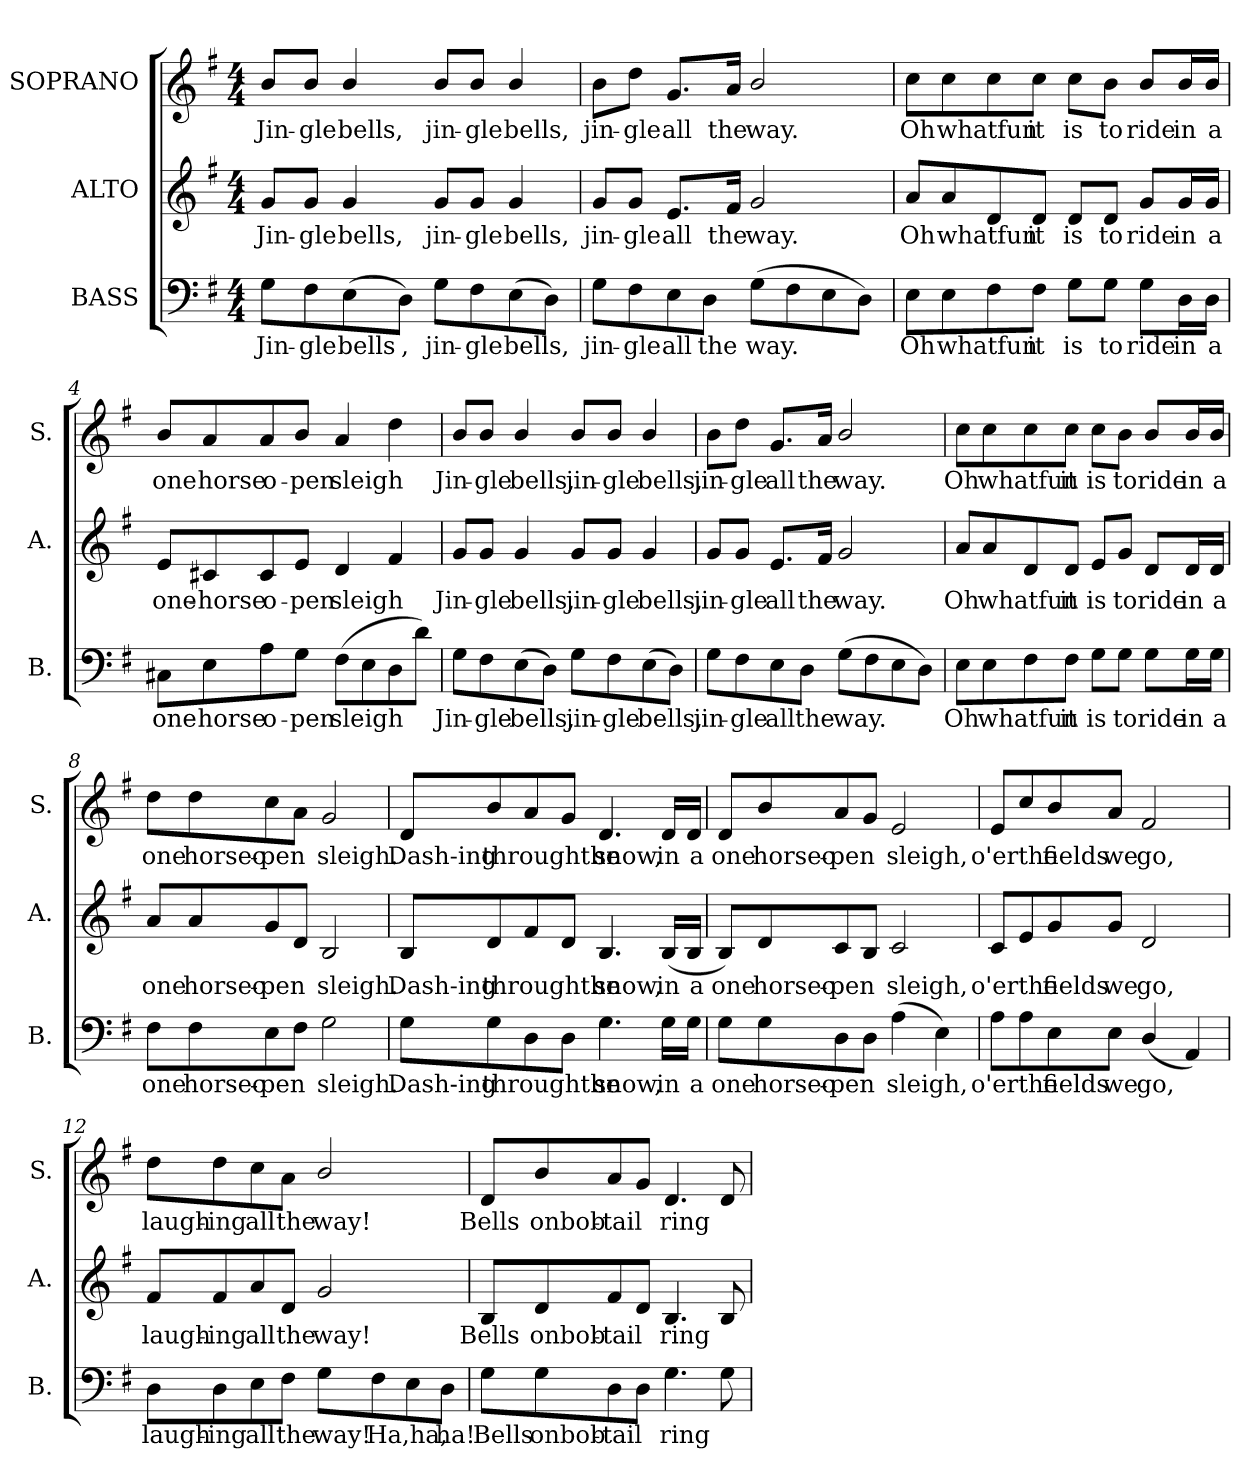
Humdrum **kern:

**kern	**text	**kern	**text	**kern	**text
*part3	*part3	*part2	*part2	*part1	*part1
*staff3	*staff3	*staff2	*staff2	*staff1	*staff1
*I"BASS	*	*I"ALTO	*	*I"SOPRANO	*
*I'B.	*	*I'A.	*	*I'S.	*
!!LO:PB:g=z
*stria5	*	*stria5	*	*stria5	*
*clefF4	*	*clefG2	*	*clefG2	*
*k[f#]	*	*k[f#]	*	*k[f#]	*
*G:	*	*G:	*	*G:	*
*M4/4	*	*M4/4	*	*M4/4	*
=1	=1	=1	=1	=1	=1
!	!LO:LY:b	!	!LO:LY:b	!	!LO:LY:b
8G\L	Jin-	8g/L	Jin-	8b/L	Jin-
!	!LO:LY:b:rj	!	!LO:LY:b:rj	!	!LO:LY:b:rj
8F#\	-gle	8g/J	-gle	8b/J	-gle
!	!LO:LY:b:cj	!	!LO:LY:b:cj	!	!LO:LY:b:cj
(>8E\	bells	4g/	bells,	4b/	bells,
!	!LO:LY:b:rj	!	!	!	!
8D\J)	,	.	.	.	.
!	!LO:LY:b	!	!LO:LY:b	!	!LO:LY:b
8G\L	jin-	8g/L	jin-	8b/L	jin-
!	!LO:LY:b:rj	!	!LO:LY:b:rj	!	!LO:LY:b:rj
8F#\	-gle	8g/J	-gle	8b/J	-gle
!	!LO:LY:b	!	!LO:LY:b:cj	!	!LO:LY:b:cj
(>8E\	bells,	4g/	bells,	4b/	bells,
8D\J)	.	.	.	.	.
=2	=2	=2	=2	=2	=2
!	!LO:LY:b	!	!LO:LY:b	!	!LO:LY:b
8G\L	jin-	8g/L	jin-	8b\L	jin-
!	!LO:LY:b:rj	!	!LO:LY:b:rj	!	!LO:LY:b:rj
8F#\	-gle	8g/J	-gle	8dd\J	-gle
!	!LO:LY:b:cj	!	!LO:LY:b:cj	!	!LO:LY:b:cj
8E\	all	8.e/L	all	8.g/L	all
!	!LO:LY:b:cj	!	!	!	!
8D\J	the	.	.	.	.
!	!	!	!LO:LY:b:cj	!	!LO:LY:b:cj
.	.	16f#/J	the	16a/J	the
!	!LO:LY:b	!	!LO:LY:b:cj	!	!LO:LY:b:cj
(>8G\L	way.	2g/	way.	2b/	way.
8F#\	.	.	.	.	.
8E\	.	.	.	.	.
8D\J)	.	.	.	.	.
=3	=3	=3	=3	=3	=3
!	!LO:LY:b:cj	!	!LO:LY:b:cj	!	!LO:LY:b:cj
8E\L	Oh	8a/L	Oh	8cc\L	Oh
!	!LO:LY:b:cj	!	!LO:LY:b:cj	!	!LO:LY:b:cj
8E\	whatfun	8a/	whatfun	8cc\	whatfun
8F#\	.	8d/	.	8cc\	.
!	!LO:LY:b:cj	!	!LO:LY:b:cj	!	!LO:LY:b:cj
8F#\J	it	8d/J	it	8cc\J	it
!	!LO:LY:b:cj	!	!LO:LY:b:cj	!	!LO:LY:b:cj
8G\L	is	8d/L	is	8cc\L	is
!	!LO:LY:b:cj	!	!LO:LY:b:cj	!	!LO:LY:b:cj
8G\J	to	8d/J	to	8b\J	to
!	!LO:LY:b:cj	!	!LO:LY:b:cj	!	!LO:LY:b:cj
8G\L	ride	8g/L	ride	8b/L	ride
!	!LO:LY:b:cj	!	!LO:LY:b:cj	!	!LO:LY:b:cj
16D\	in	16g/	in	16b/	in
!	!LO:LY:b:cj	!	!LO:LY:b:cj	!	!LO:LY:b:cj
16D\J	a	16g/J	a	16b/J	a
!!LO:LB:g=z
=4	=4	=4	=4	=4	=4
!	!LO:LY:b:cj	!	!LO:LY:b	!	!LO:LY:b:cj
8C#X\L	one	8e/L	one-	8b/L	one
!	!LO:LY:b:cj	!	!LO:LY:b:cj	!	!LO:LY:b:cj
8E\	horse	8c#X/	-horse	8a/	horse
!	!LO:LY:b	!	!LO:LY:b	!	!LO:LY:b
8A\	o-	8c#/	o-	8a/	o-
!	!LO:LY:b:cj	!	!LO:LY:b:cj	!	!LO:LY:b:cj
8G\J	-pen	8e/J	-pen	8b/J	-pen
!	!LO:LY:b	!	!LO:LY:b	!	!LO:LY:b
(>8F#\L	sleigh	4d/	sleigh	4a/	sleigh
8E\	.	.	.	.	.
8D\	.	4f#/	.	4dd\	.
8d\J)	.	.	.	.	.
=5	=5	=5	=5	=5	=5
!	!LO:LY:b	!	!LO:LY:b	!	!LO:LY:b
8G\L	Jin-	8g/L	Jin-	8b/L	Jin-
!	!LO:LY:b:rj	!	!LO:LY:b:rj	!	!LO:LY:b:rj
8F#\	-gle	8g/J	-gle	8b/J	-gle
!	!LO:LY:b	!	!LO:LY:b:cj	!	!LO:LY:b:cj
(>8E\	bells,	4g/	bells,	4b/	bells,
8D\J)	.	.	.	.	.
!	!LO:LY:b	!	!LO:LY:b	!	!LO:LY:b
8G\L	jin-	8g/L	jin-	8b/L	jin-
!	!LO:LY:b:rj	!	!LO:LY:b:rj	!	!LO:LY:b:rj
8F#\	-gle	8g/J	-gle	8b/J	-gle
!	!LO:LY:b	!	!LO:LY:b:cj	!	!LO:LY:b:cj
(>8E\	bells,	4g/	bells,	4b/	bells,
8D\J)	.	.	.	.	.
=6	=6	=6	=6	=6	=6
!	!LO:LY:b	!	!LO:LY:b	!	!LO:LY:b
8G\L	jin-	8g/L	jin-	8b\L	jin-
!	!LO:LY:b:rj	!	!LO:LY:b:rj	!	!LO:LY:b:rj
8F#\	-gle	8g/J	-gle	8dd\J	-gle
!	!LO:LY:b:cj	!	!LO:LY:b:cj	!	!LO:LY:b:cj
8E\	all	8.e/L	all	8.g/L	all
!	!LO:LY:b:cj	!	!	!	!
8D\J	the	.	.	.	.
!	!	!	!LO:LY:b:cj	!	!LO:LY:b:cj
.	.	16f#/J	the	16a/J	the
!	!LO:LY:b	!	!LO:LY:b:cj	!	!LO:LY:b:cj
(>8G\L	way.	2g/	way.	2b/	way.
8F#\	.	.	.	.	.
8E\	.	.	.	.	.
8D\J)	.	.	.	.	.
=7	=7	=7	=7	=7	=7
!	!LO:LY:b:cj	!	!LO:LY:b:cj	!	!LO:LY:b:cj
8E\L	Oh	8a/L	Oh	8cc\L	Oh
!	!LO:LY:b:cj	!	!LO:LY:b:cj	!	!LO:LY:b:cj
8E\	whatfun	8a/	whatfun	8cc\	whatfun
8F#\	.	8d/	.	8cc\	.
!	!LO:LY:b:cj	!	!LO:LY:b:cj	!	!LO:LY:b:cj
8F#\J	it	8d/J	it	8cc\J	it
!	!LO:LY:b:cj	!	!LO:LY:b:cj	!	!LO:LY:b:cj
8G\L	is	8e/L	is	8cc\L	is
!	!LO:LY:b:cj	!	!LO:LY:b:cj	!	!LO:LY:b:cj
8G\J	to	8g/J	to	8b\J	to
!	!LO:LY:b:cj	!	!LO:LY:b:cj	!	!LO:LY:b:cj
8G\L	ride	8d/L	ride	8b/L	ride
!	!LO:LY:b:cj	!	!LO:LY:b:cj	!	!LO:LY:b:cj
16G\	in	16d/	in	16b/	in
!	!LO:LY:b:cj	!	!LO:LY:b:cj	!	!LO:LY:b:cj
16G\J	a	16d/J	a	16b/J	a
!!LO:LB:g=z
=8	=8	=8	=8	=8	=8
!	!LO:LY:b:cj	!	!LO:LY:b:cj	!	!LO:LY:b:cj
8F#\L	one	8a/L	one	8dd\L	one
!	!LO:LY:b	!	!LO:LY:b	!	!LO:LY:b
8F#\	horseo-	8a/	horseo-	8dd\	horseo-
!	!LO:LY:b:cj	!	!LO:LY:b:cj	!	!LO:LY:b:cj
8E\	-pen	8g/	-pen	8cc\	-pen
8F#\J	.	8d/J	.	8a\J	.
!	!LO:LY:b:cj	!	!LO:LY:b:cj	!	!LO:LY:b:cj
2G\	sleigh.	2B/	sleigh.	2g/	sleigh.
=9	=9	=9	=9	=9	=9
!	!LO:LY:b:cj	!	!LO:LY:b:cj	!	!LO:LY:b:cj
8G\L	Dash-ing	8B/L	Dash-ing	8d/L	Dash-ing
!	!LO:LY:b	!	!LO:LY:b	!	!LO:LY:b
8G\	throughthe	8d/	throughthe	8b/	throughthe
8D\	.	8f#/	.	8a/	.
8D\J	.	8d/J	.	8g/J	.
!	!LO:LY:b:cj	!	!LO:LY:b:cj	!	!LO:LY:b:cj
4.G\	snow,	4.B/	snow,	4.d/	snow,
!	!LO:LY:b:cj	!	!LO:LY:b:cj	!	!LO:LY:b:cj
16G\L	in	(>16B/L	in	16d/L	in
!	!LO:LY:b:cj	!	!LO:LY:b:cj	!	!LO:LY:b:cj
16G\J	a	16B/J	a	16d/J	a
=10	=10	=10	=10	=10	=10
!	!LO:LY:b:cj	!	!LO:LY:b:cj	!	!LO:LY:b:cj
8G\L	one	8B/L)	one	8d/L	one
!	!LO:LY:b	!	!LO:LY:b	!	!LO:LY:b
8G\	horseo-	8d/	horseo-	8b/	horseo-
!	!LO:LY:b:cj	!	!LO:LY:b:cj	!	!LO:LY:b:cj
8D\	-pen	8c/	-pen	8a/	-pen
8D\J	.	8B/J	.	8g/J	.
!	!LO:LY:b	!	!LO:LY:b:cj	!	!LO:LY:b:cj
(>4A\	sleigh,	2c/	sleigh,	2e/	sleigh,
4E\)	.	.	.	.	.
=11	=11	=11	=11	=11	=11
!	!LO:LY:b:cj	!	!LO:LY:b:cj	!	!LO:LY:b:cj
8A\L	o'erthe	8c/L	o'erthe	8e/L	o'erthe
8A\	.	8e/	.	8cc/	.
!	!LO:LY:b:cj	!	!LO:LY:b:cj	!	!LO:LY:b:cj
8E\	fields	8g/	fields	8b/	fields
!	!LO:LY:b:cj	!	!LO:LY:b:cj	!	!LO:LY:b:cj
8E\J	we	8g/J	we	8a/J	we
!	!LO:LY:b:cj	!	!LO:LY:b:cj	!	!LO:LY:b:cj
(<4D/	go,	2d/	go,	2f#/	go,
4AA/)	.	.	.	.	.
!!LO:LB:g=z
=12	=12	=12	=12	=12	=12
!	!LO:LY:b:cj	!	!LO:LY:b:cj	!	!LO:LY:b:cj
8D\L	laugh-	8f#/L	laugh-	8dd\L	laugh-
!	!LO:LY:b:rj	!	!LO:LY:b:rj	!	!LO:LY:b:rj
8D\	-ing	8f#/	-ing	8dd\	-ing
!	!LO:LY:b:cj	!	!LO:LY:b:cj	!	!LO:LY:b:cj
8E\	all	8a/	all	8cc\	all
!	!LO:LY:b:cj	!	!LO:LY:b:cj	!	!LO:LY:b:cj
8F#\J	the	8d/J	the	8a\J	the
!	!LO:LY:b:cj	!	!LO:LY:b:cj	!	!LO:LY:b:cj
8G\L	way!	2g/	way!	2b/	way!
!	!LO:LY:b	!	!	!	!
8F#\	Ha,ha,	.	.	.	.
8E\	.	.	.	.	.
!	!LO:LY:b:cj	!	!	!	!
8D\J	ha!	.	.	.	.
=13	=13	=13	=13	=13	=13
!	!LO:LY:b:cj	!	!LO:LY:b:cj	!	!LO:LY:b:cj
8G\L	Bells	8B/L	Bells	8d/L	Bells
!	!LO:LY:b	!	!LO:LY:b	!	!LO:LY:b
8G\	onbob-	8d/	onbob-	8b/	onbob-
!	!LO:LY:b:cj	!	!LO:LY:b:cj	!	!LO:LY:b:cj
8D\	-tail	8f#/	-tail	8a/	-tail
8D\J	.	8d/J	.	8g/J	.
!	!LO:LY:b	!	!LO:LY:b	!	!LO:LY:b
4.G\	ring	4.B/	ring	4.d/	ring
8G\	.	8B/	.	8d/	.
=	=	=	=	=	=
*-	*-	*-	*-	*-	*-
